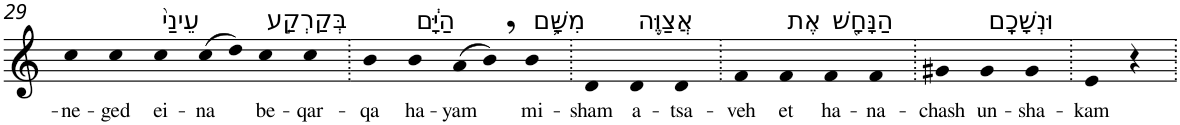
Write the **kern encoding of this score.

**kern	**text
*part1	*part1
*staff1	*staff1
*I"Piano	*
*I'Pno	*
!!LO:PB:g=z
*clefG2	*
*k[]	*
=29	=29
!	!LO:LY:b
4cc	-ne-
!	!LO:LY:b
4cc	-ged
!LO:TX:a:t=עֵינַי֙	!
!	!LO:LY:b
4cc	ei-
!	!LO:LY:b
(>8cc	-na
8dd)	.
!LO:TX:a:t=בְּקַרְקַ֣ע	!
!	!LO:LY:b
4cc	be-
!	!LO:LY:b
4cc	-qar-
=30.	=30.
!	!LO:LY:b
4b	-qa
!LO:TX:a:t=הַיָּ֔ם	!
!	!LO:LY:b
4b	ha-
!	!LO:LY:b
(>8a	-yam
8b,)	.
!LO:TX:a:t=מִשָּׁ֛ם	!
!	!LO:LY:b
4b	mi-
=31.	=31.
!	!LO:LY:b
4d	-sham
!LO:TX:a:t=אֲצַוֶּ֥ה	!
!	!LO:LY:b
4d	a-
!	!LO:LY:b
4d	-tsa-
=32.	=32.
!	!LO:LY:b
4f	-veh
!LO:TX:a:t=אֶת	!
!	!LO:LY:b
4f	et
!LO:TX:a:t=הַנָּחָ֖שׁ	!
!	!LO:LY:b
4f	ha-
!	!LO:LY:b
4f	-na-
=33.	=33.
!	!LO:LY:b
4g#X	-chash
!LO:TX:a:t=וּנְשָׁכָֽם	!
!	!LO:LY:b
4g#	un-
!	!LO:LY:b
4g#	-sha-
=34.	=34.
!	!LO:LY:b
4e	-kam
4r	.
=.	=.
*-	*-
